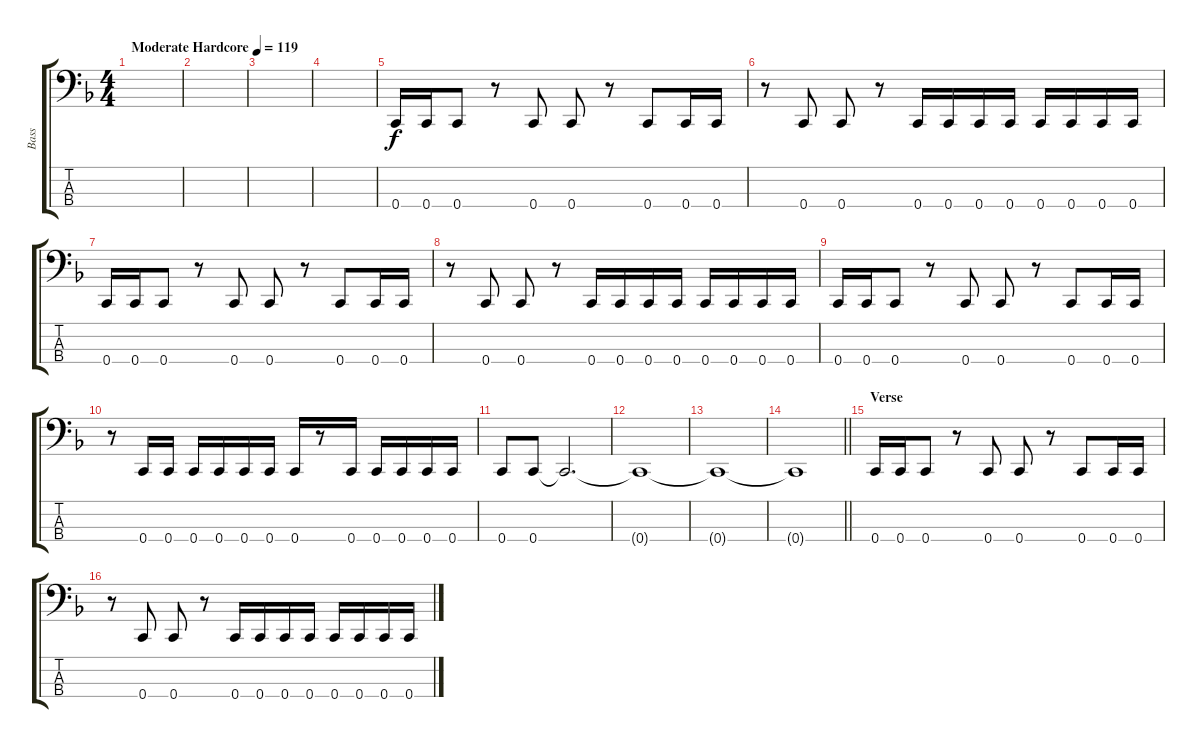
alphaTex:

\track ("Bass" "Bass") {instrument electricbasspick}
\staff {score tabs}
\tuning (F2 C2 G1 C1) {hide}
\ts (4 4)
\tempo (119 "Moderate Hardcore")
\clef f4
\ks dminor
|
|
|
|
0.4.16 0.4.16 0.4.8 r.8 0.4.8 0.4.8 r.8 0.4.8 0.4.16 0.4.16 |
r.8 0.4.8 0.4.8 r.8 0.4.16 0.4.16 0.4.16 0.4.16 0.4.16 0.4.16 0.4.16 0.4.16 |
0.4.16 0.4.16 0.4.8 r.8 0.4.8 0.4.8 r.8 0.4.8 0.4.16 0.4.16 |
r.8 0.4.8 0.4.8 r.8 0.4.16 0.4.16 0.4.16 0.4.16 0.4.16 0.4.16 0.4.16 0.4.16 |
0.4.16 0.4.16 0.4.8 r.8 0.4.8 0.4.8 r.8 0.4.8 0.4.16 0.4.16 |
r.8 0.4.16 0.4.16 0.4.16 0.4.16 0.4.16 0.4.16 0.4.16 r.8 0.4.16 0.4.16 0.4.16 0.4.16 0.4.16 |
0.4.8 0.4.8 0.4{t}.2{d} |
0.4{t}.1 |
0.4{t}.1 |
\barLineRight lightlight
0.4{t}.1 |
\section ("" "Verse")
0.4.16 0.4.16 0.4.8 r.8 0.4.8 0.4.8 r.8 0.4.8 0.4.16 0.4.16 |
r.8 0.4.8 0.4.8 r.8 0.4.16 0.4.16 0.4.16 0.4.16 0.4.16 0.4.16 0.4.16 0.4.16
